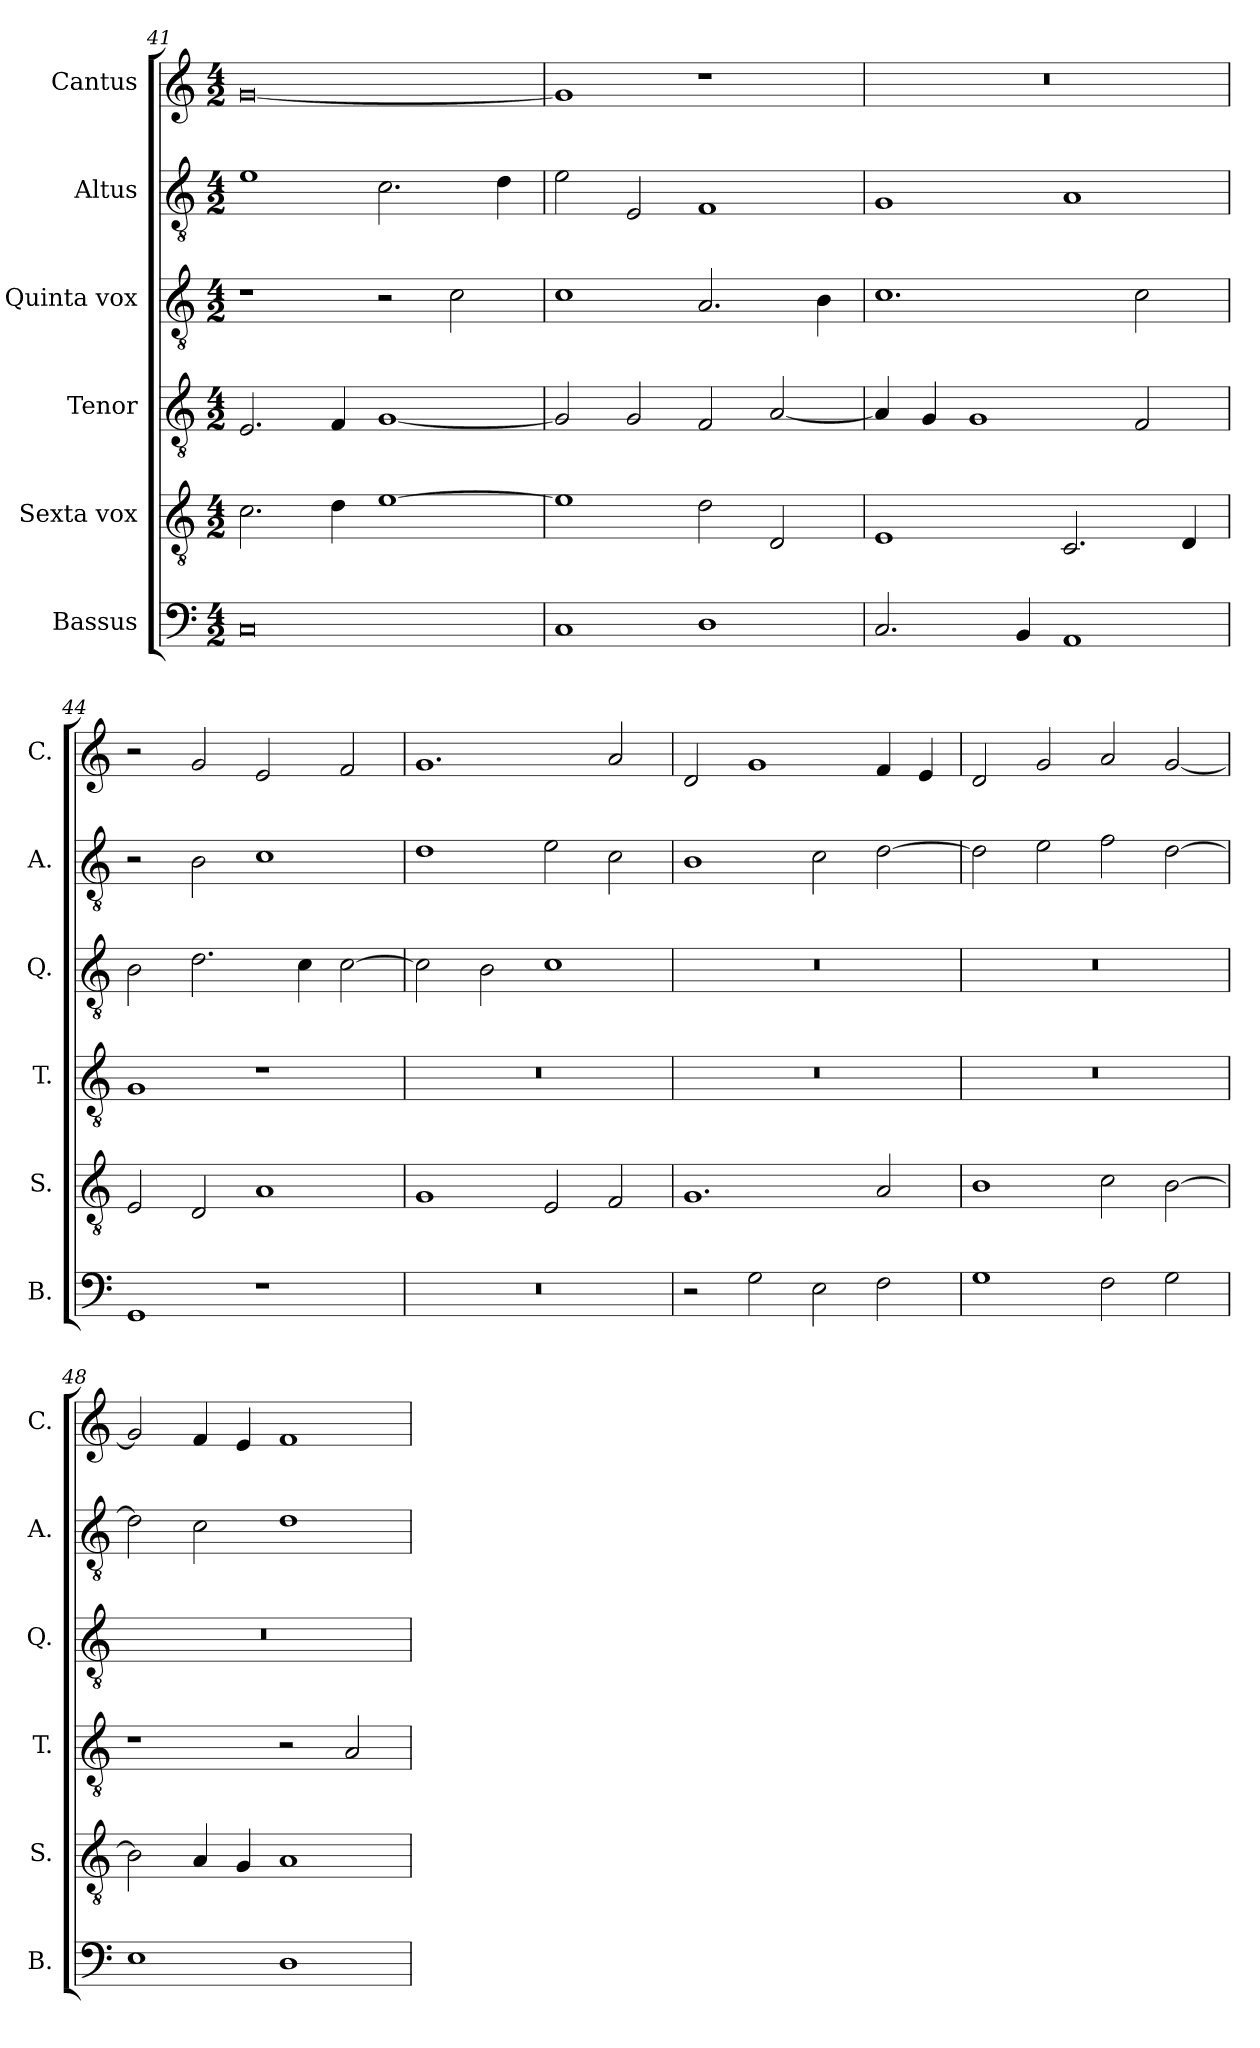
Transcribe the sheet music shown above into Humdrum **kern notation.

**kern	**kern	**kern	**kern	**kern	**kern
*part6	*part5	*part4	*part3	*part2	*part1
*staff6	*staff5	*staff4	*staff3	*staff2	*staff1
*I"Bassus	*I"Sexta vox	*I"Tenor	*I"Quinta vox	*I"Altus	*I"Cantus
*I'B.	*I'S.	*I'T.	*I'Q.	*I'A.	*I'C.
*clefF4	*clefGv2	*clefGv2	*clefGv2	*clefGv2	*clefG2
*k[]	*k[]	*k[]	*k[]	*k[]	*k[]
*M4/2	*M4/2	*M4/2	*M4/2	*M4/2	*M4/2
=41	=41	=41	=41	=41	=41
0C	2.c\	2.E/	1r	1e	[0g
.	4d\	4F/	.	.	.
.	[1e	[1G	2r	2.c\	.
.	.	.	2c\	.	.
.	.	.	.	4d\	.
=42	=42	=42	=42	=42	=42
1C	1e]	2G/]	1c	2e\	1g]
.	.	2G/	.	2E/	.
1D	2d\	2F/	2.A/	1F	1r
.	2D/	[2A/	.	.	.
.	.	.	4B\	.	.
=43	=43	=43	=43	=43	=43
2.C/	1E	4A/]	1.c	1G	0r
.	.	4G/	.	.	.
.	.	1G	.	.	.
4BB/	.	.	.	.	.
1AA	2.C/	.	.	1A	.
.	.	2F/	2c\	.	.
.	4D/	.	.	.	.
!!LO:LB:g=z
=44	=44	=44	=44	=44	=44
1GG	2E/	1G	2B\	2r	2r
.	2D/	.	2.d\	2B\	2g/
1r	1A	1r	.	1c	2e/
.	.	.	4c\	.	.
.	.	.	[2c\	.	2f/
=45	=45	=45	=45	=45	=45
0r	1G	0r	2c\]	1d	1.g
.	.	.	2B\	.	.
.	2E/	.	1c	2e\	.
.	2F/	.	.	2c\	2a/
=46	=46	=46	=46	=46	=46
2r	1.G	0r	0r	1B	2d/
2G\	.	.	.	.	1g
2E\	.	.	.	2c\	.
2F\	2A/	.	.	[2d\	4f/
.	.	.	.	.	4e/
=47	=47	=47	=47	=47	=47
1G	1B	0r	0r	2d\]	2d/
.	.	.	.	2e\	2g/
2F\	2c\	.	.	2f\	2a/
2G\	[2B\	.	.	[2d\	[2g/
=48	=48	=48	=48	=48	=48
1E	2B\]	1r	0r	2d\]	2g/]
.	4A/	.	.	2c\	4f/
.	4G/	.	.	.	4e/
1D	1A	2r	.	1d	1f
.	.	2A/	.	.	.
=	=	=	=	=	=
*-	*-	*-	*-	*-	*-
